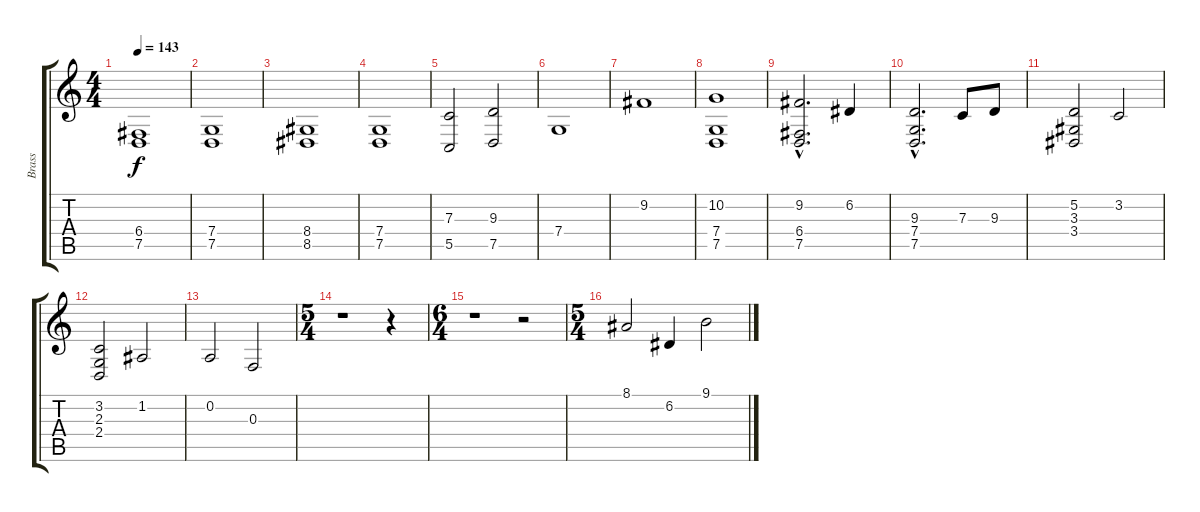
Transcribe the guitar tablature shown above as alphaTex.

\track ("Brass" "Brass") {instrument brasssection}
\staff {score tabs}
\tuning (D4 A3 F3 C3 G2 D2) {hide}
\ts (4 4)
\tempo 143
\clef g2
\ks c
(6.4 7.5).1{dy f} |
(7.4 7.5).1 |
(8.4 8.5).1 |
(7.4 7.5).1 |
(7.3 5.5).2 (9.3 7.5).2 |
7.4.1 |
9.2.1 |
(10.2 7.4 7.5).1 |
(9.2{hac} 6.4 7.5).2{d} 6.2.4 |
(9.3{hac} 7.4 7.5).2{d} 7.3.8 9.3.8 |
(5.2 3.3 3.4).2 3.2.2 |
(3.2 2.3 2.4).2 1.2.2 |
0.2.2 0.3.2 |
\ts (5 4)
r.1 r.4 |
\ts (6 4)
r.1 r.2 |
\ts (5 4)
8.1.2 6.2.4 9.1.2
